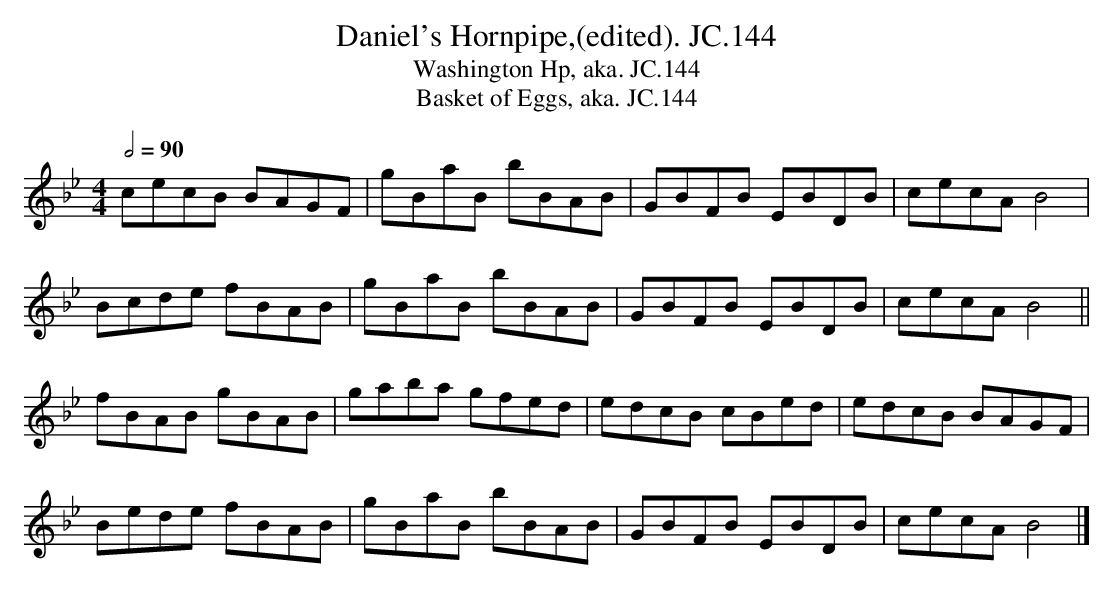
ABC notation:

X:1
T:Daniel's Hornpipe,(edited). JC.144
T:Washington Hp, aka. JC.144
T:Basket of Eggs, aka. JC.144
M:4/4
L:1/8
Q:2/4=90
K:Bb
cecB BAGF|\\
gBaB bBAB|GBFB EBDB|cecAB4|
Bcde fBAB|gBaB bBAB|GBFB EBDB|cecAB4||
fBAB gBAB|gaba gfed|edcB cBed|edcB BAGF|
Bede fBAB|gBaB bBAB|GBFB EBDB|cecA B4|]
